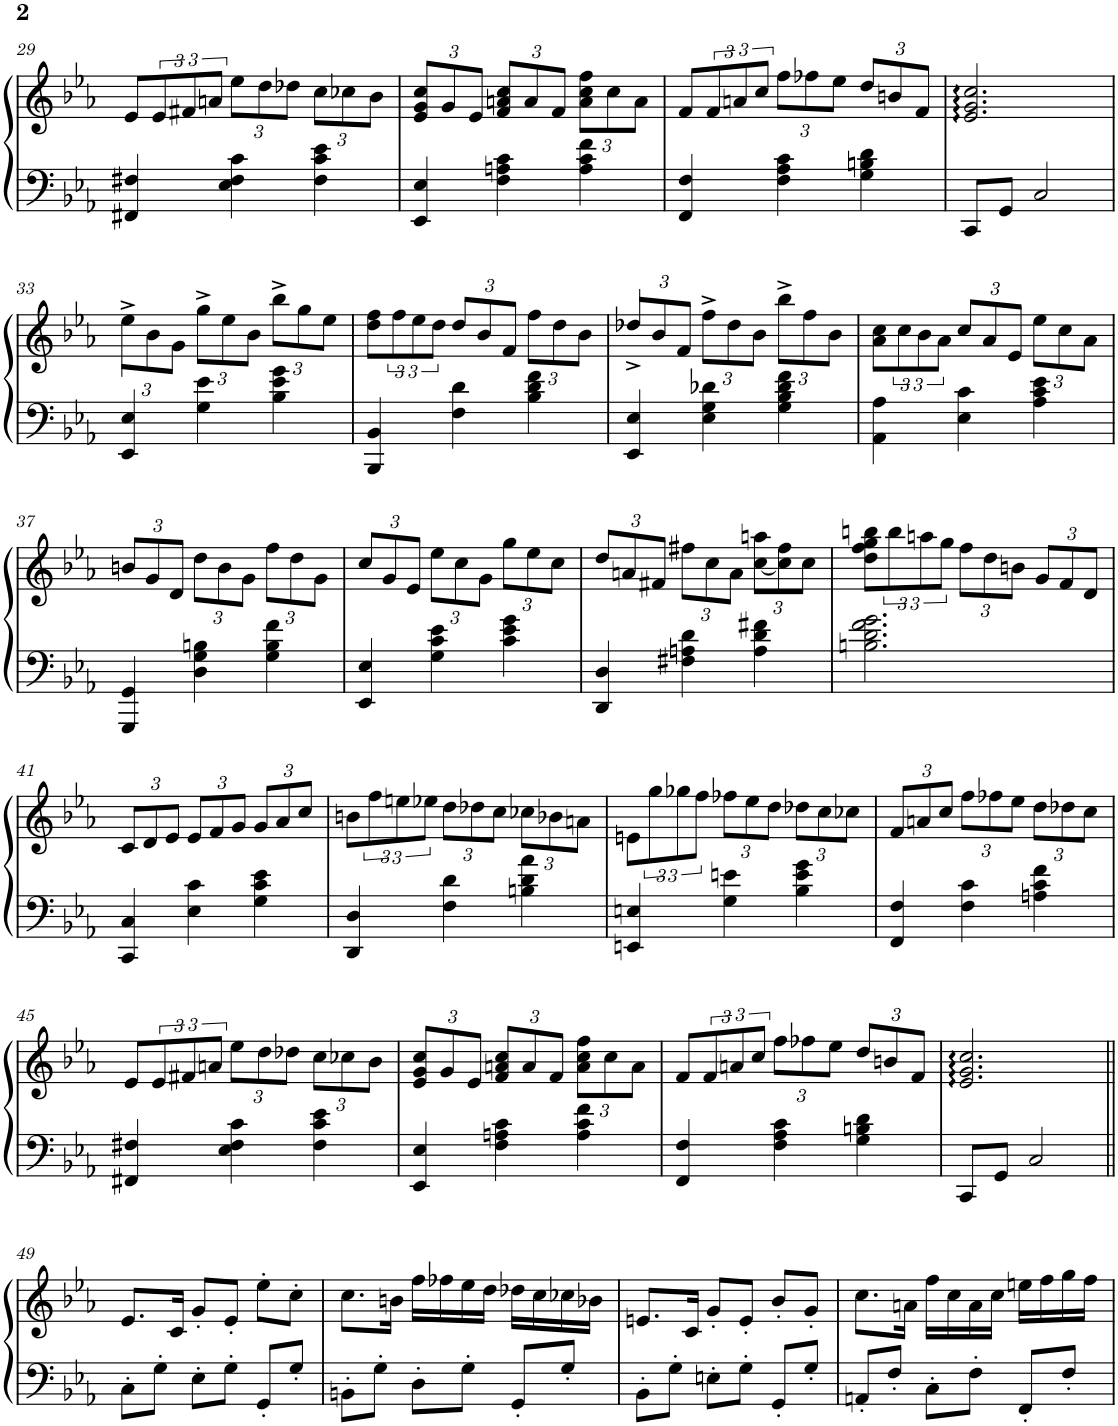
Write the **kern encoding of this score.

**kern	**kern
*part1	*part1
*staff2	*staff1
*I"Piano	*
*I'Pno.	*
!!LO:PB:g=z
*clefF4	*clefG2
*k[b-e-a-]	*k[b-e-a-]
*M3/4	*M3/4
*	*Xbrackettup
=29	=29
4FF#X/ 4F#X/	12e-/L
*	*brackettup
.	18e-/
.	18f#X/
.	18an/J
*	*Xbrackettup
4E-\ 4F#\ 4c\	12ee-\L
.	12dd\
.	12dd-X\J
4F#\ 4c\ 4e-\	12cc\L
.	12cc-X\
.	12b-\J
=30	=30
4EE-/ 4E-/	12e-/ 12g/ 12cc/L
.	12g/
.	12e-/J
4F\ 4An\ 4c\	12f/ 12an/ 12cc/L
.	12a/
.	12f/J
4A\ 4c\ 4f\	12a\ 12cc\ 12ff\L
.	12cc\
.	12a\J
=31	=31
4FF/ 4F/	12f/L
*	*brackettup
.	18f/
.	18an/
.	18cc/J
*	*Xbrackettup
4F\ 4A-\ 4c\	12ff\L
.	12ff-X\
.	12ee-\J
4G\ 4Bn\ 4d\	12dd/L
.	12bn/
.	12f/J
=32	=32
8CC/L	2.e-/ 2.g/ 2.cc/
8GG/J	.
2C/	.
!!LO:LB:g=z
=33	=33
4EE-/ 4E-/	12ee-^\L
.	12b-\
.	12g\J
4G\ 4e-\	12gg^\L
.	12ee-\
.	12b-\J
4B-\ 4e-\ 4g\	12bb-^\L
.	12gg\
.	12ee-\J
=34	=34
4BBB-/ 4BB-/	12dd\ 12ff\L
*	*brackettup
.	18ff\
.	18ee-\
.	18dd\J
*	*Xbrackettup
4F\ 4d\	12dd/L
.	12b-/
.	12f/J
4B-\ 4d\ 4f\	12ff\L
.	12dd\
.	12b-\J
=35	=35
4EE-/ 4E-/	12dd-X^/L
.	12b-/
.	12f/J
4E-\ 4G\ 4d-X\	12ff^\L
.	12dd-\
.	12b-\J
4G\ 4B-\ 4d-\ 4f\	12bb-^\L
.	12ff\
.	12b-\J
=36	=36
4AA-\ 4A-\	12a-\ 12cc\L
*	*brackettup
.	18cc\
.	18b-\
.	18a-\J
*	*Xbrackettup
4E-\ 4c\	12cc/L
.	12a-/
.	12e-/J
4A-\ 4c\ 4e-\	12ee-\L
.	12cc\
.	12a-\J
!!LO:LB:g=z
=37	=37
4GGG/ 4GG/	12bn/L
.	12g/
.	12d/J
4D\ 4G\ 4Bn\	12dd\L
.	12b\
.	12g\J
4G\ 4B\ 4f\	12ff\L
.	12dd\
.	12g\J
=38	=38
4EE-/ 4E-/	12cc/L
.	12g/
.	12e-/J
4G\ 4c\ 4e-\	12ee-\L
.	12cc\
.	12g\J
4c\ 4e-\ 4g\	12gg\L
.	12ee-\
.	12cc\J
=39	=39
4DD/ 4D/	12dd/L
.	12an/
.	12f#X/J
4F#X\ 4An\ 4d\	12ff#X\L
.	12cc\
.	12a\J
4A\ 4d\ 4f#X\	[12cc\ 12aan\L
.	12cc\] 12ff#\
.	12cc\J
=40	=40
2.Bn\ 2.d\ 2.f\ 2.g\	12dd\ 12ff\ 12gg\ 12bbn\L
*	*brackettup
.	18bb\
.	18aan\
.	18gg\J
*	*Xbrackettup
.	12ff\L
.	12dd\
.	12bn\J
.	12g/L
.	12f/
.	12d/J
!!LO:LB:g=z
=41	=41
4CC/ 4C/	12c/L
.	12d/
.	12e-/J
4E-\ 4c\	12e-/L
.	12f/
.	12g/J
4G\ 4c\ 4e-\	12g/L
.	12a-/
.	12cc/J
=42	=42
4DD/ 4D/	12bn\L
*	*brackettup
.	18ff\
.	18een\
.	18ee-X\J
*	*Xbrackettup
4F\ 4d\	12dd\L
.	12dd-X\
.	12cc\J
4Bn\ 4d\ 4a-\	12cc-X\L
.	12b-X\
.	12an\J
=43	=43
4EEn/ 4En/	12en\L
*	*brackettup
.	18gg\
.	18gg-X\
.	18ff\J
*	*Xbrackettup
4G\ 4en\	12ff-X\L
.	12ee-\
.	12dd\J
4B-\ 4e\ 4g\	12dd-X\L
.	12cc\
.	12cc-X\J
=44	=44
4FF/ 4F/	12f/L
.	12an/
.	12cc/J
4F\ 4c\	12ff\L
.	12ff-X\
.	12ee-\J
4An\ 4c\ 4f\	12dd\L
.	12dd-X\
.	12cc\J
!!LO:LB:g=z
=45	=45
4FF#X/ 4F#X/	12e-/L
*	*brackettup
.	18e-/
.	18f#X/
.	18an/J
*	*Xbrackettup
4E-\ 4F#\ 4c\	12ee-\L
.	12dd\
.	12dd-X\J
4F#\ 4c\ 4e-\	12cc\L
.	12cc-X\
.	12b-\J
=46	=46
4EE-/ 4E-/	12e-/ 12g/ 12cc/L
.	12g/
.	12e-/J
4F\ 4An\ 4c\	12f/ 12an/ 12cc/L
.	12a/
.	12f/J
4A\ 4c\ 4f\	12a\ 12cc\ 12ff\L
.	12cc\
.	12a\J
=47	=47
4FF/ 4F/	12f/L
*	*brackettup
.	18f/
.	18an/
.	18cc/J
*	*Xbrackettup
4F\ 4A-\ 4c\	12ff\L
.	12ff-X\
.	12ee-\J
4G\ 4Bn\ 4d\	12dd/L
.	12bn/
.	12f/J
=48	=48
8CC/L	2.e-/ 2.g/ 2.cc/
8GG/J	.
2C/	.
!!LO:LB:g=z
=49||	=49||
8C'\L	8.e-/L
8G'\J	.
.	16c/Jk
8E-'\L	8g'/L
8G'\J	8e-'/J
8GG'/L	8ee-'\L
8G'/J	8cc'\J
=50	=50
8BBn'\L	8.cc\L
8G'\J	.
.	16bn\Jk
8D'\L	16ff\LL
.	16ff-X\
8G'\J	16ee-\
.	16dd\JJ
8GG'/L	16dd-X\LL
.	16cc\
8G'/J	16cc-X\
.	16b-X\JJ
=51	=51
8BB-'\L	8.en/L
8G'\J	.
.	16c/Jk
8En'\L	8g'/L
8G'\J	8e'/J
8GG'/L	8b-'/L
8G'/J	8g'/J
=52	=52
8AAn'/L	8.cc\L
8F'/J	.
.	16an\Jk
8C'\L	16ff\LL
.	16cc\
8F'\J	16a\
.	16cc\JJ
8FF'/L	16een\LL
.	16ff\
8F'/J	16gg\
.	16ff\JJ
=	=
*-	*-
